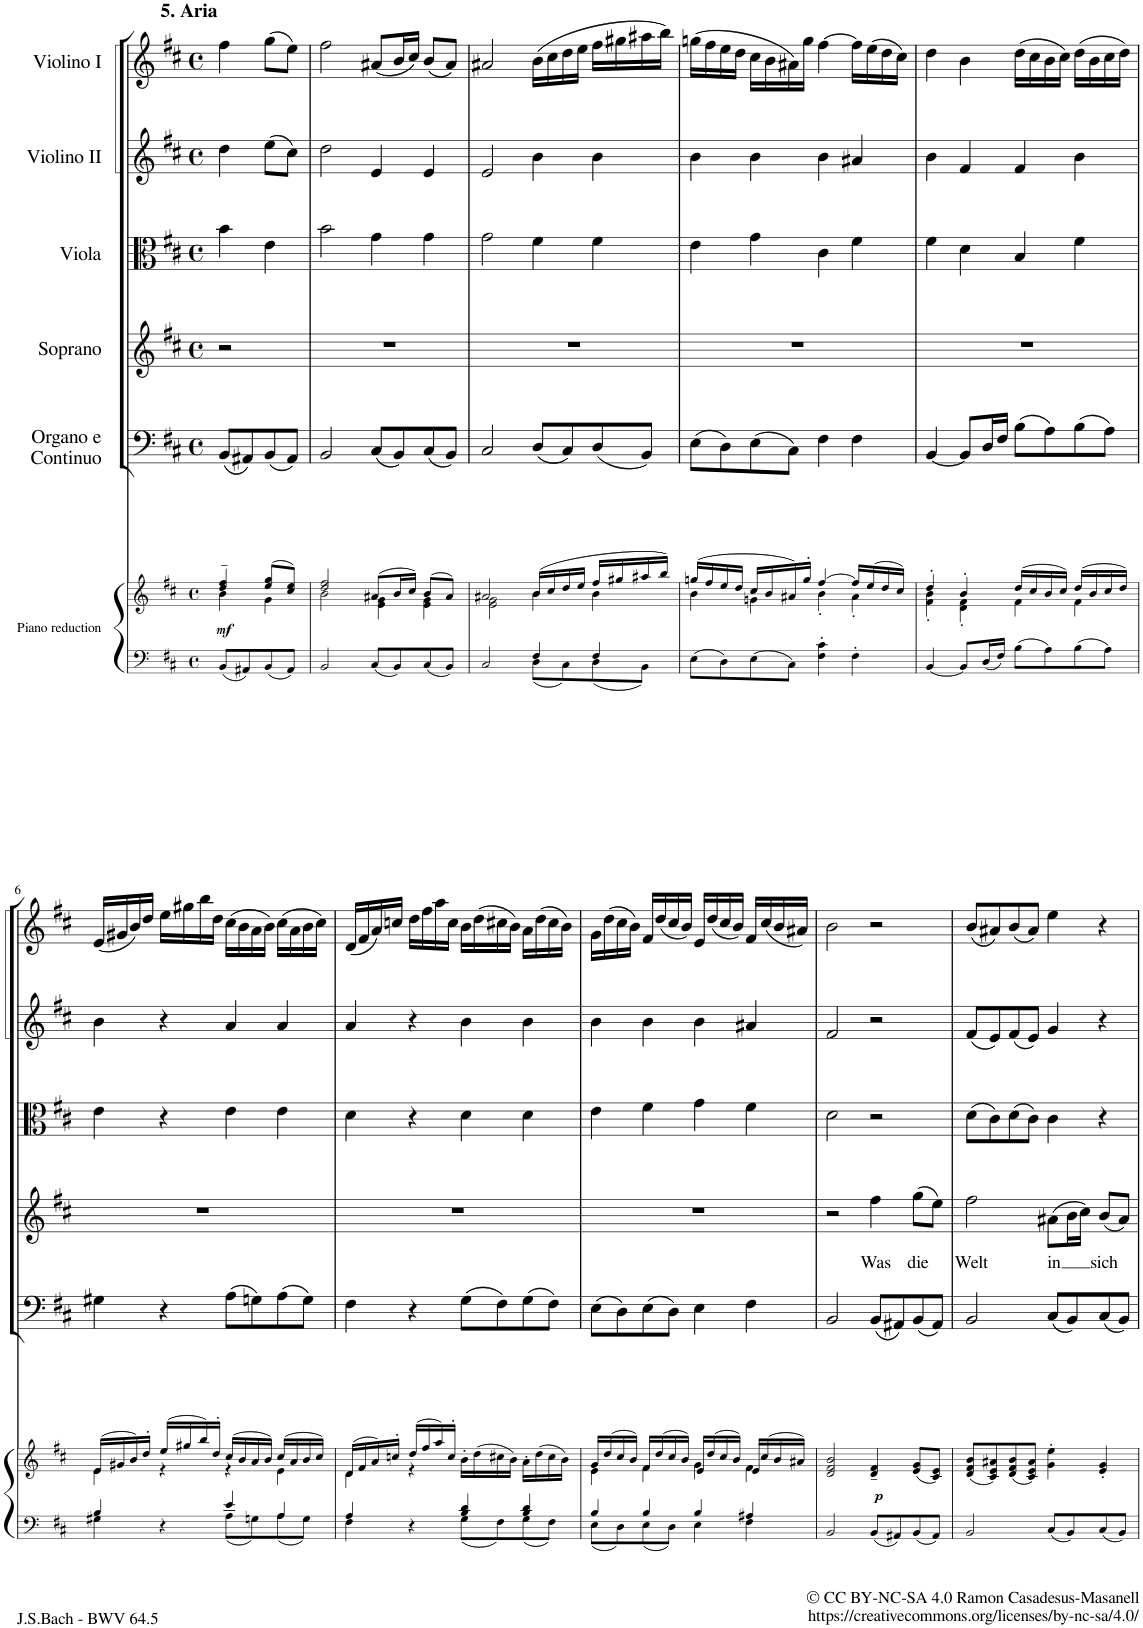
**kern	**kern	**dynam	**kern	**kern	**text	**kern	**kern	**kern
*part6	*part6	*part6	*part5	*part4	*part4	*part3	*part2	*part1
*staff7	*staff6	*staff6/7	*staff5	*staff4	*staff4	*staff3	*staff2	*staff1
*I"Piano reduction	*	*	*I"Organo e Continuo	*I"Soprano	*	*I"Viola	*I"Violino II	*I"Violino I
*I'Pno	*	*	*	*	*	*	*	*
*stria5	*stria5	*	*	*	*	*	*	*
*clefF4	*clefG2	*	*clefF4	*clefG2	*	*clefC3	*clefG2	*clefG2
*k[f#c#]	*k[f#c#]	*	*k[f#c#]	*k[f#c#]	*	*k[f#c#]	*k[f#c#]	*k[f#c#]
*M4/4	*M4/4	*	*M4/4	*M4/4	*	*M4/4	*M4/4	*M4/4
*met(c)	*met(c)	*	*met(c)	*met(c)	*	*met(c)	*met(c)	*met(c)
=1	=1	=1	=1	=1	=1	=1	=1	=1
*	*^	*	*	*	*	*	*	*
!	!	!	!	!	!	!	!	!	!LO:TX:a:B:t=5. Aria
!	!	!	!LO:DY:b	!	!	!	!	!	!
8BB/L	4dd/~ 4ff#/~	4b\	mf	(8BB/L	2r	.	4b\	4dd\	4ff#\
8AA#X/	.	.	.	8AA#X/)	.	.	.	.	.
8BB/	(8ee/ 8gg/L	4g\	.	(8BB/	.	.	4e\	(8ee\L	(8gg\L
8AA#/J	8cc#/ 8ee/J)	.	.	8AA#/J)	.	.	.	8cc#\J)	8ee\J)
=2	=2	=2	=2	=2	=2	=2	=2	=2	=2
2BB/	2dd/ 2ff#/	2b\	.	2BB/	1r	.	2b\	2dd\	2ff#\
8C#/L	(8a#X/L	4e\ 4g\	.	(8C#/L	.	.	4g\	4e/	(8a#X/L
8BB/	16b/L	.	.	8BB/)	.	.	.	.	16b/L
.	16cc#/JJ)	.	.	.	.	.	.	.	16cc#/JJ)
8C#/	(8b/L	4e\ 4g\	.	(8C#/	.	.	4g\	4e/	(8b/L
8BB/J	8a#/J)	.	.	8BB/J)	.	.	.	.	8a#/J)
=3	=3	=3	=3	=3	=3	=3	=3	=3	=3
*^	*	*	*	*	*	*	*	*	*
2C#/	2ryy	2a#X/	2e\ 2g\	.	2C#/	1r	.	2g\	2e/	2a#X/
4F#/	8D\L	(16b/LL	4b\	.	(8D/L	.	.	4f#\	4b\	(16b\LL
.	.	16cc#/	.	.	.	.	.	.	.	16cc#\
.	8C#\	16dd/	.	.	8C#/)	.	.	.	.	16dd\
.	.	16ee/JJ	.	.	.	.	.	.	.	16ee\JJ
4F#/	8D\	16ff#/LL	4b\	.	(8D/	.	.	4f#\	4b\	16ff#\LL
.	.	16gg#X/	.	.	.	.	.	.	.	16gg#X\
.	8BB\J	16aa#X/	.	.	8BB/J)	.	.	.	.	16aa#X\
.	.	16bb/JJ)	.	.	.	.	.	.	.	16bb\JJ)
*v	*v	*	*	*	*	*	*	*	*	*
=4	=4	=4	=4	=4	=4	=4	=4	=4	=4
8E\L	(16ggn/LL	4b\	.	(8E\L	1r	.	4e\	4b\	(16ggn\LL
.	16ff#/	.	.	.	.	.	.	.	16ff#\
8D\	16ee/	.	.	8D\)	.	.	.	.	16ee\
.	16dd/JJ	.	.	.	.	.	.	.	16dd\JJ
8E\	16cc#/LL	4gn\	.	(8E\	.	.	4g\	4b\	16cc#\LL
.	16b/	.	.	.	.	.	.	.	16b\
8C#\J	16a#X/)	.	.	8C#\J)	.	.	.	.	16a#X\)
.	16gg'/JJ	.	.	.	.	.	.	.	16gg\JJ
4F#\' 4c#\'	[4ff#/	4b'\	.	4F#\	.	.	4c#\	4b\	[4ff#\
4F#'\	16ff#/LL]	4a#'\	.	4F#\	.	.	4f#\	4a#X/	16ff#\LL]
.	(16ee/	.	.	.	.	.	.	.	(16ee\
.	16dd/	.	.	.	.	.	.	.	16dd\
.	16cc#/JJ)	.	.	.	.	.	.	.	16cc#\JJ)
=5	=5	=5	=5	=5	=5	=5	=5	=5	=5
[4BB/	4dd'/	4f#\' 4b\'	.	[4BB/	1r	.	4f#\	4b\	4dd\
8BB/L]	4b'/	4d\' 4f#\'	.	8BB/L]	.	.	4d\	4f#/	4b\
16D/L	.	.	.	16D/L	.	.	.	.	.
16F#/JJ	.	.	.	16F#/JJ	.	.	.	.	.
8B\L	(16dd/LL	4f#\	.	(8B\L	.	.	4B/	4f#/	(16dd\LL
.	16cc#/	.	.	.	.	.	.	.	16cc#\
8A\	16b/	.	.	8A\)	.	.	.	.	16b\
.	16cc#/JJ)	.	.	.	.	.	.	.	16cc#\JJ)
8B\	(16dd/LL	4f#\	.	(8B\	.	.	4f#\	4b\	(16dd\LL
.	16b/	.	.	.	.	.	.	.	16b\
8A\J	16cc#/	.	.	8A\J)	.	.	.	.	16cc#\
.	16dd/JJ)	.	.	.	.	.	.	.	16dd\JJ)
!!LO:LB:g=z
=6	=6	=6	=6	=6	=6	=6	=6	=6	=6
*^	*	*	*	*	*	*	*	*	*
4B/	4G#X\	(16e/LL	4e\	.	4G#X\	1r	.	4e\	4b\	(16e/LL
.	.	16g#X/	.	.	.	.	.	.	.	16g#X/
.	.	16b/)	.	.	.	.	.	.	.	16b/)
.	.	16dd'/JJ	.	.	.	.	.	.	.	16dd/JJ
4r	4ryy	(16ee/LL	4r	.	4r	.	.	4r	4r	16ee\LL
.	.	16gg#X/	.	.	.	.	.	.	.	16gg#X\
.	.	16bb/)	.	.	.	.	.	.	.	16bb\
.	.	16dd'/JJ	.	.	.	.	.	.	.	16dd\JJ
4e/	8A\L	(16cc#/LL	4r	.	(8A\L	.	.	4e\	4a/	(16cc#\LL
.	.	16b/	.	.	.	.	.	.	.	16b\
.	8Gn\	16a/	.	.	8Gn\)	.	.	.	.	16a\
.	.	16b/JJ)	.	.	.	.	.	.	.	16b\JJ)
4A/	8A\	(16cc#/LL	4e\	.	(8A\	.	.	4e\	4a/	(16cc#\LL
.	.	16a/	.	.	.	.	.	.	.	16a\
.	8G\J	16b/	.	.	8G\J)	.	.	.	.	16b\
.	.	16cc#/JJ)	.	.	.	.	.	.	.	16cc#\JJ)
=7	=7	=7	=7	=7	=7	=7	=7	=7	=7	=7
4A/	4F#\	(16d/LL	4d\	.	4F#\	1r	.	4d\	4a/	(16d/LL
.	.	16f#/	.	.	.	.	.	.	.	16f#/
.	.	16a/)	.	.	.	.	.	.	.	16a/)
.	.	16ccn'/JJ	.	.	.	.	.	.	.	16ccn/JJ
4r	4ryy	(16dd/LL	4r	.	4r	.	.	4r	4r	16dd\LL
.	.	16ff#/	.	.	.	.	.	.	.	16ff#\
.	.	16aa/)	.	.	.	.	.	.	.	16aa\
.	.	16cc'/JJ	.	.	.	.	.	.	.	16cc\JJ
4B/ 4d/	8G\L	16b'>\LL	2ryy	.	(8G\L	.	.	4d\	4b\	16b\LL
.	.	(>16dd\	.	.	.	.	.	.	.	(16dd\
.	8F#\	16cc#X\	.	.	8F#\)	.	.	.	.	16cc#X\
.	.	16b\JJ)	.	.	.	.	.	.	.	16b\JJ)
4B/ 4d/	8G\	16a'>\LL	.	.	(8G\	.	.	4d\	4b\	16a\LL
.	.	(>16dd\	.	.	.	.	.	.	.	(16dd\
.	8F#\J	16cc#\	.	.	8F#\J)	.	.	.	.	16cc#\
.	.	16b\JJ)	.	.	.	.	.	.	.	16b\JJ)
=8	=8	=8	=8	=8	=8	=8	=8	=8	=8	=8
4B/	8E\L	16g/LL	4e\	.	(8E\L	1r	.	4e\	4b\	16g\LL
.	.	(16dd/	.	.	.	.	.	.	.	(16dd\
.	8D\	16cc#/	.	.	8D\)	.	.	.	.	16cc#\
.	.	16b/JJ)	.	.	.	.	.	.	.	16b\JJ)
4B/	8E\	16f#/LL	4f#\	.	(8E\	.	.	4f#\	4b\	16f#/LL
.	.	(16dd/	.	.	.	.	.	.	.	(16dd/
.	8D\J	16cc#/	.	.	8D\J)	.	.	.	.	16cc#/
.	.	16b/JJ)	.	.	.	.	.	.	.	16b/JJ)
4B/	4E\	16e/LL	4g\	.	4E\	.	.	4g\	4b\	16e/LL
.	.	(16dd/	.	.	.	.	.	.	.	(16dd/
.	.	16cc#/	.	.	.	.	.	.	.	16cc#/
.	.	16b/JJ)	.	.	.	.	.	.	.	16b/JJ)
4A#X/	4F#\	16e/LL	4f#\	.	4F#\	.	.	4f#\	4a#X/	16f#/LL
.	.	(16cc#/	.	.	.	.	.	.	.	(16cc#/
.	.	16b/	.	.	.	.	.	.	.	16b/
.	.	16a#X/JJ)	.	.	.	.	.	.	.	16a#X/JJ)
*v	*v	*	*	*	*	*	*	*	*	*
*	*v	*v	*	*	*	*	*	*	*
=9	=9	=9	=9	=9	=9	=9	=9	=9
2BB/	2d/ 2f#/ 2b/	.	2BB/	2r	.	2d\	2f#/	2b\
!	!	!LO:DY:b	!	!	!LO:LY:b	!	!	!
8BB/L	4d/~ 4f#/~	p	(8BB/L	4ff#\	Was	2r	2r	2r
8AA#X/	.	.	8AA#X/)	.	.	.	.	.
!	!	!	!	!	!LO:LY:b	!	!	!
8BB/	(8e/ 8g/L	.	(8BB/	(8gg\L	die	.	.	.
8AA#/J	8c#/ 8e/J)	.	8AA#/J)	8ee\J)	.	.	.	.
=10	=10	=10	=10	=10	=10	=10	=10	=10
!	!	!	!	!	!LO:LY:b	!	!	!
2BB/	(8d/ 8f#/ 8b/L	.	2BB/	2ff#\	Welt	(8d\L	(8f#/L	(8b/L
.	8c#/ 8e/ 8a#X/)	.	.	.	.	8c#\)	8e/)	8a#X/)
.	(8d/ 8f#/ 8b/	.	.	.	.	(8d\	(8f#/	(8b/
.	8c#/ 8e/ 8a#/J)	.	.	.	.	8c#\J)	8e/J)	8a#/J)
!	!	!	!	!	!LO:LY:b	!	!	!
8C#/L	4g\' 4ee\'	.	(8C#/L	(8a#X\L	in	4c#\	4g/	4ee\
8BB/	.	.	8BB/)	16b\L	.	.	.	.
.	.	.	.	16cc#\JJ)	.	.	.	.
!	!	!	!	!	!LO:LY:b	!	!	!
8C#/	4e/' 4g/'	.	(8C#/	(8b/L	sich	4r	4r	4r
8BB/J	.	.	8BB/J)	8a#/J)	.	.	.	.
=	=	=	=	=	=	=	=	=
*-	*-	*-	*-	*-	*-	*-	*-	*-
